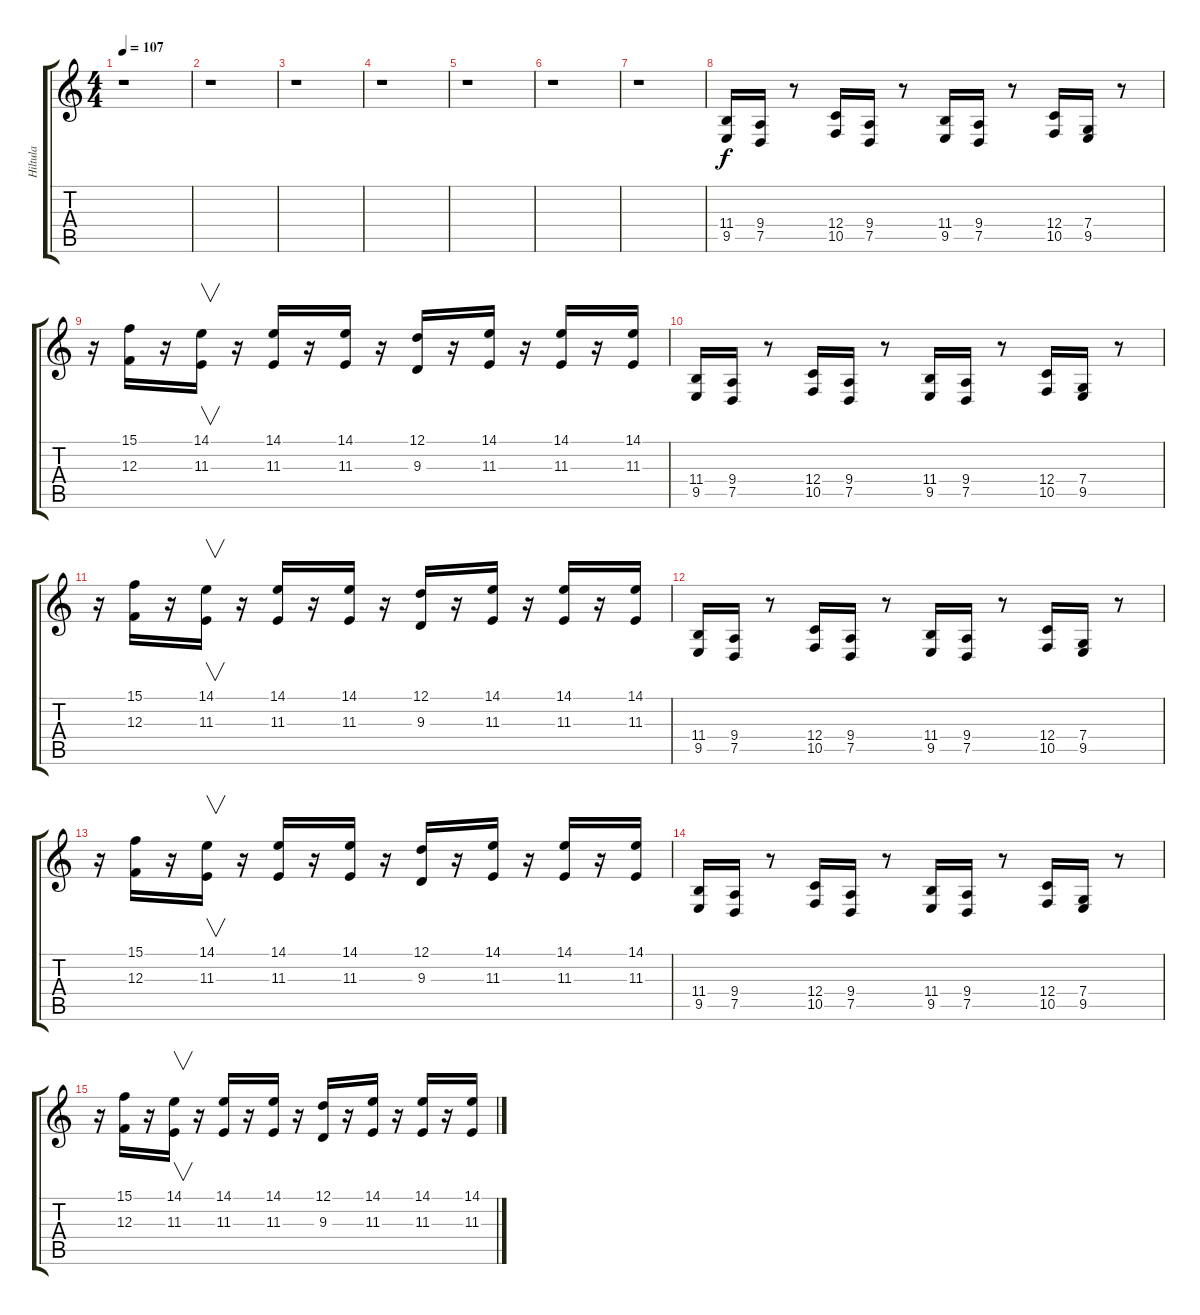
\track ("Hiltula" "Hiltula") {instrument tremolostrings}
\staff {score tabs}
\tuning (D4 A3 F3 C3 G2 D2) {hide}
\ts (4 4)
\tempo 107
\clef g2
\ks c
r.1{dy f} |
r.1 |
r.1 |
r.1 |
r.1 |
r.1 |
r.1 |
(11.4 9.5).16{instrument tremolostrings} (9.4 7.5).16 r.8 (12.4 10.5).16 (9.4 7.5).16 r.8 (11.4 9.5).16 (9.4 7.5).16 r.8 (12.4 10.5).16 (7.4 9.5).16 r.8 |
r.16 (15.1 12.3).16 r.16 (14.1 11.3).16{v} r.16 (14.1 11.3).16 r.16 (14.1 11.3).16 r.16 (12.1 9.3).16 r.16 (14.1 11.3).16 r.16 (14.1 11.3).16 r.16 (14.1 11.3).16 |
(11.4 9.5).16 (9.4 7.5).16 r.8 (12.4 10.5).16 (9.4 7.5).16 r.8 (11.4 9.5).16 (9.4 7.5).16 r.8 (12.4 10.5).16 (7.4 9.5).16 r.8 |
r.16 (15.1 12.3).16 r.16 (14.1 11.3).16{v} r.16 (14.1 11.3).16 r.16 (14.1 11.3).16 r.16 (12.1 9.3).16 r.16 (14.1 11.3).16 r.16 (14.1 11.3).16 r.16 (14.1 11.3).16 |
(11.4 9.5).16 (9.4 7.5).16 r.8 (12.4 10.5).16 (9.4 7.5).16 r.8 (11.4 9.5).16 (9.4 7.5).16 r.8 (12.4 10.5).16 (7.4 9.5).16 r.8 |
r.16 (15.1 12.3).16 r.16 (14.1 11.3).16{v} r.16 (14.1 11.3).16 r.16 (14.1 11.3).16 r.16 (12.1 9.3).16 r.16 (14.1 11.3).16 r.16 (14.1 11.3).16 r.16 (14.1 11.3).16 |
(11.4 9.5).16 (9.4 7.5).16 r.8 (12.4 10.5).16 (9.4 7.5).16 r.8 (11.4 9.5).16 (9.4 7.5).16 r.8 (12.4 10.5).16 (7.4 9.5).16 r.8 |
r.16 (15.1 12.3).16 r.16 (14.1 11.3).16{v} r.16 (14.1 11.3).16 r.16 (14.1 11.3).16 r.16 (12.1 9.3).16 r.16 (14.1 11.3).16 r.16 (14.1 11.3).16 r.16 (14.1 11.3).16
